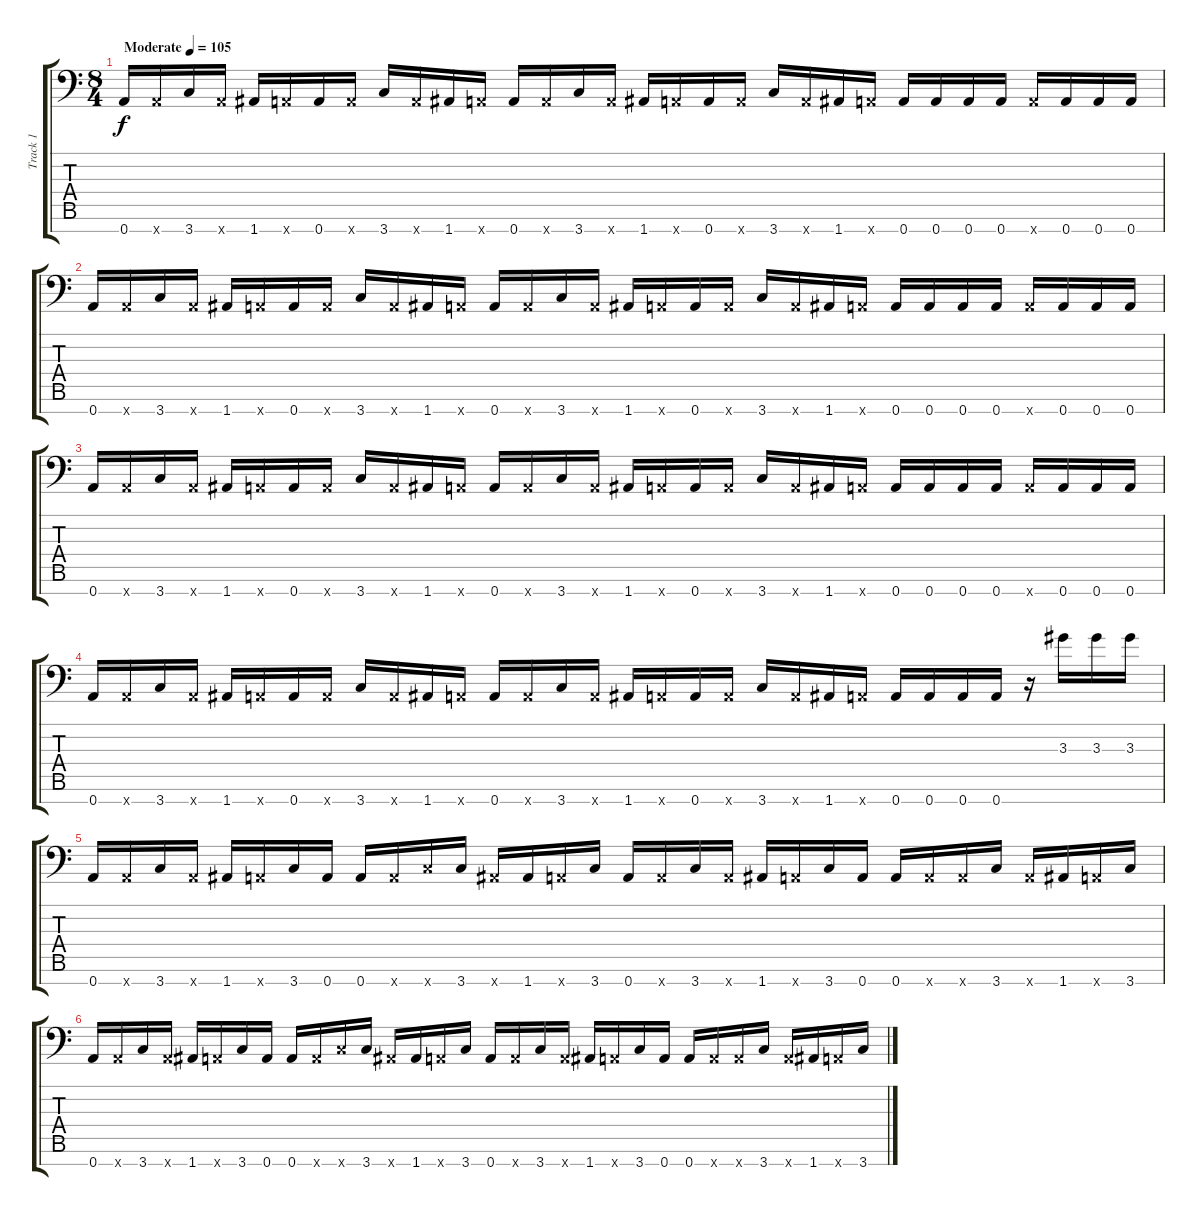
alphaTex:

\track ("Track 1" "Track 1") {instrument distortionguitar}
\staff {score tabs}
\tuning (D4 A3 F3 C3 G2 D2 A1) {hide}
\ts (8 4)
\tempo (105 "Moderate")
\clef f4
\ks c
0.7.16{dy f instrument distortionguitar} 0.7{x}.16 3.7.16 0.7{x}.16 1.7.16 0.7{x}.16 0.7.16 0.7{x}.16 3.7.16 0.7{x}.16 1.7.16 0.7{x}.16 0.7.16 0.7{x}.16 3.7.16 0.7{x}.16 1.7.16 0.7{x}.16 0.7.16 0.7{x}.16 3.7.16 0.7{x}.16 1.7.16 0.7{x}.16 0.7.16 0.7.16 0.7.16 0.7.16 0.7{x}.16 0.7.16 0.7.16 0.7.16 |
0.7.16 0.7{x}.16 3.7.16 0.7{x}.16 1.7.16 0.7{x}.16 0.7.16 0.7{x}.16 3.7.16 0.7{x}.16 1.7.16 0.7{x}.16 0.7.16 0.7{x}.16 3.7.16 0.7{x}.16 1.7.16 0.7{x}.16 0.7.16 0.7{x}.16 3.7.16 0.7{x}.16 1.7.16 0.7{x}.16 0.7.16 0.7.16 0.7.16 0.7.16 0.7{x}.16 0.7.16 0.7.16 0.7.16 |
0.7.16 0.7{x}.16 3.7.16 0.7{x}.16 1.7.16 0.7{x}.16 0.7.16 0.7{x}.16 3.7.16 0.7{x}.16 1.7.16 0.7{x}.16 0.7.16 0.7{x}.16 3.7.16 0.7{x}.16 1.7.16 0.7{x}.16 0.7.16 0.7{x}.16 3.7.16 0.7{x}.16 1.7.16 0.7{x}.16 0.7.16 0.7.16 0.7.16 0.7.16 0.7{x}.16 0.7.16 0.7.16 0.7.16 |
0.7.16 0.7{x}.16 3.7.16 0.7{x}.16 1.7.16 0.7{x}.16 0.7.16 0.7{x}.16 3.7.16 0.7{x}.16 1.7.16 0.7{x}.16 0.7.16 0.7{x}.16 3.7.16 0.7{x}.16 1.7.16 0.7{x}.16 0.7.16 0.7{x}.16 3.7.16 0.7{x}.16 1.7.16 0.7{x}.16 0.7.16 0.7.16 0.7.16 0.7.16 r.16 3.3.16 3.3.16 3.3.16 |
0.7.16 0.7{x}.16 3.7.16 0.7{x}.16 1.7.16 0.7{x}.16 3.7.16 0.7.16 0.7.16 0.7{x}.16 3.7{x}.16 3.7.16 1.7{x}.16 1.7.16 0.7{x}.16 3.7.16 0.7.16 0.7{x}.16 3.7.16 0.7{x}.16 1.7.16 0.7{x}.16 3.7.16 0.7.16 0.7.16 0.7{x}.16 0.7{x}.16 3.7.16 0.7{x}.16 1.7.16 0.7{x}.16 3.7.16 |
0.7.16 0.7{x}.16 3.7.16 0.7{x}.16 1.7.16 0.7{x}.16 3.7.16 0.7.16 0.7.16 0.7{x}.16 3.7{x}.16 3.7.16 1.7{x}.16 1.7.16 0.7{x}.16 3.7.16 0.7.16 0.7{x}.16 3.7.16 0.7{x}.16 1.7.16 0.7{x}.16 3.7.16 0.7.16 0.7.16 0.7{x}.16 0.7{x}.16 3.7.16 0.7{x}.16 1.7.16 0.7{x}.16 3.7.16
